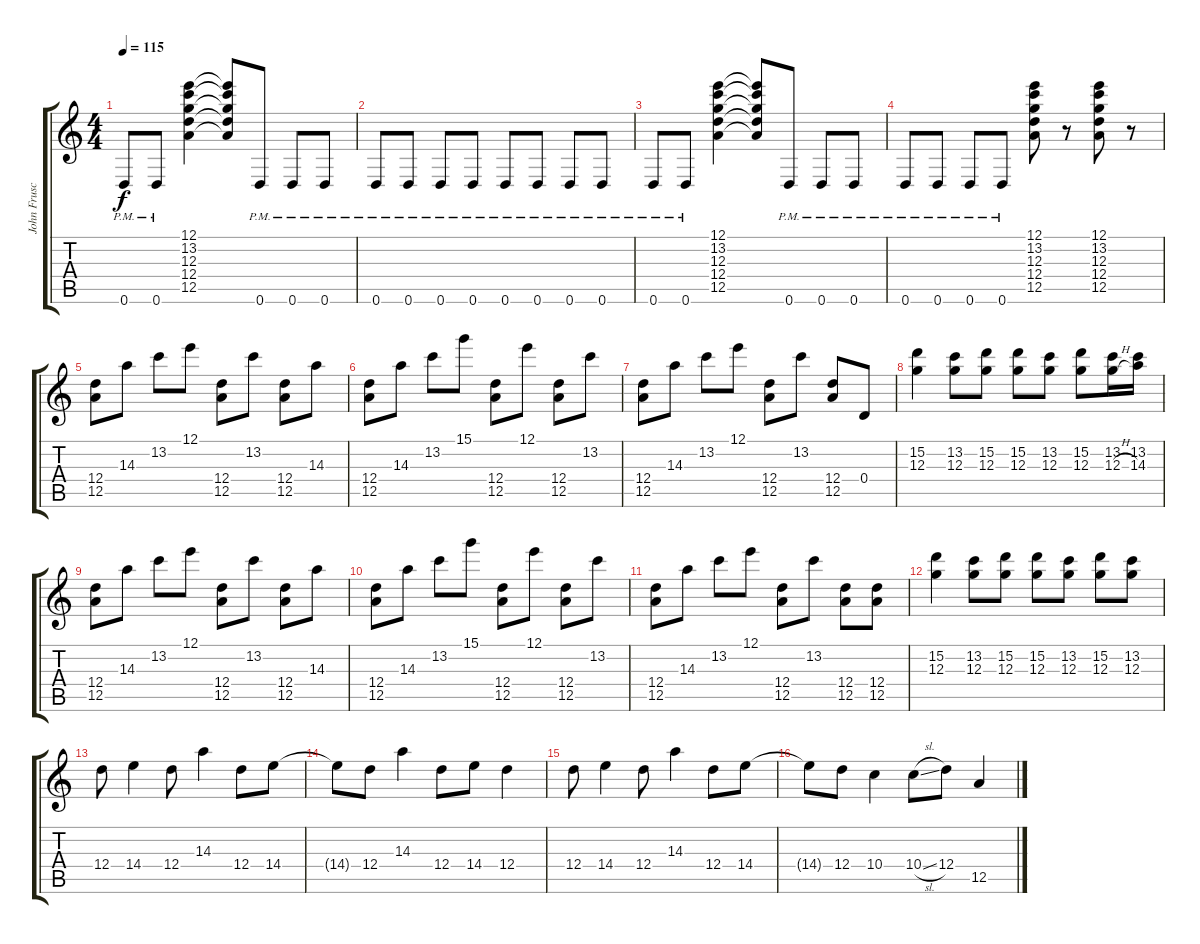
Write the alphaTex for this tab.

\track ("John Frusciante I" "John Frusc") {instrument electricguitarjazz}
\staff {score tabs}
\tuning (E4 B3 G3 D3 A2 D2) {hide}
\ts (4 4)
\tempo 115
\clef g2
\ks c
0.6{pm}.8{dy f} 0.6{pm}.8 (12.1 13.2 12.3 12.4 12.5).4 (12.1{t} 13.2{t} 12.3{t} 12.4{t} 12.5{t}).8 0.6{pm}.8 0.6{pm}.8 0.6{pm}.8 |
0.6{pm}.8 0.6{pm}.8 0.6{pm}.8 0.6{pm}.8 0.6{pm}.8 0.6{pm}.8 0.6{pm}.8 0.6{pm}.8 |
0.6{pm}.8 0.6{pm}.8 (12.1 13.2 12.3 12.4 12.5).4 (12.1{t} 13.2{t} 12.3{t} 12.4{t} 12.5{t}).8 0.6{pm}.8 0.6{pm}.8 0.6{pm}.8 |
0.6{pm}.8 0.6{pm}.8 0.6{pm}.8 0.6{pm}.8 (12.1 13.2 12.3 12.4 12.5).8 r.8 (12.1 13.2 12.3 12.4 12.5).8 r.8 |
(12.4 12.5).8 14.3.8 13.2.8 12.1.8 (12.4 12.5).8 13.2.8 (12.4 12.5).8 14.3.8 |
(12.4 12.5).8 14.3.8 13.2.8 15.1.8 (12.4 12.5).8 12.1.8 (12.4 12.5).8 13.2.8 |
(12.4 12.5).8 14.3.8 13.2.8 12.1.8 (12.4 12.5).8 13.2.8 (12.4 12.5).8 0.4.8 |
(15.2 12.3).4 (13.2 12.3).8 (15.2 12.3).8 (15.2 12.3).8 (13.2 12.3).8 (15.2 12.3).8 (13.2 12.3{h}).16 (13.2 14.3).16 |
(12.4 12.5).8 14.3.8 13.2.8 12.1.8 (12.4 12.5).8 13.2.8 (12.4 12.5).8 14.3.8 |
(12.4 12.5).8 14.3.8 13.2.8 15.1.8 (12.4 12.5).8 12.1.8 (12.4 12.5).8 13.2.8 |
(12.4 12.5).8 14.3.8 13.2.8 12.1.8 (12.4 12.5).8 13.2.8 (12.4 12.5).8 (12.4 12.5).8 |
(15.2 12.3).4 (13.2 12.3).8 (15.2 12.3).8 (15.2 12.3).8 (13.2 12.3).8 (15.2 12.3).8 (13.2 12.3).8 |
12.4.8 14.4.4 12.4.8 14.3.4 12.4.8 14.4.8 |
14.4{t}.8 12.4.8 14.3.4 12.4.8 14.4.8 12.4.4 |
12.4.8 14.4.4 12.4.8 14.3.4 12.4.8 14.4.8 |
14.4{t}.8 12.4.8 10.4.4 10.4{sl}.8 12.4.8 12.5.4
